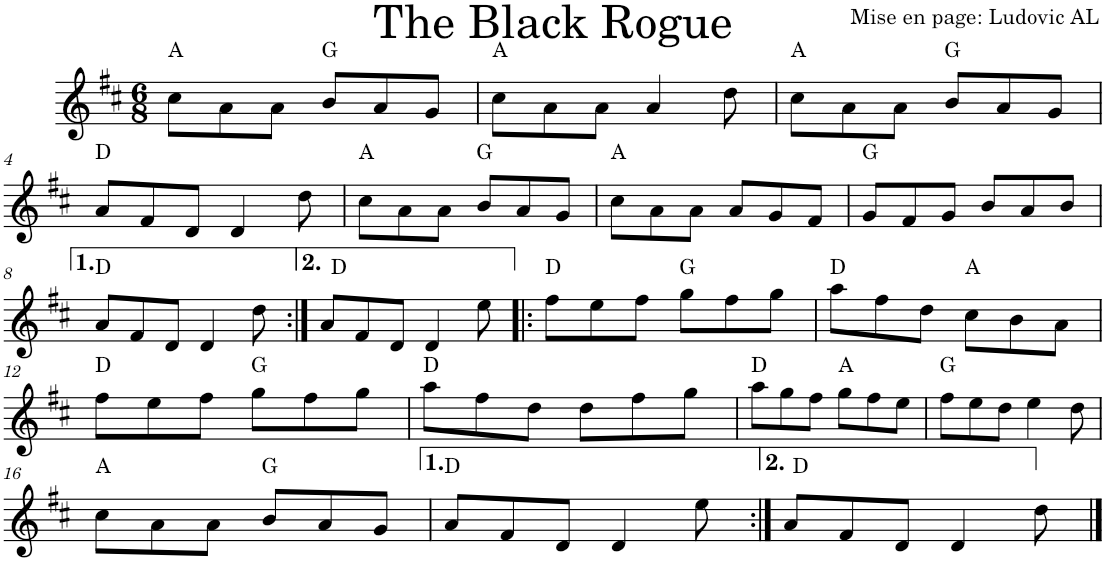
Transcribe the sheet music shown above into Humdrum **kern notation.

**kern	**harte
*part1	*part1
*staff1	*
*I"Violon	*
*I'Vln.	*
*clefG2	*
*k[f#c#]	*
*M6/8	*
=1	=1
8cc#\L	A:maj
8a\	.
8a\J	.
8b/L	G:maj
8a/	.
8g/J	.
=2	=2
8cc#\L	A:maj
8a\	.
8a\J	.
4a/	.
8dd\	.
=3	=3
8cc#\L	A:maj
8a\	.
8a\J	.
8b/L	G:maj
8a/	.
8g/J	.
!!LO:LB:g=z
=4	=4
8a/L	D:maj
8f#/	.
8d/J	.
4d/	.
8dd\	.
=5	=5
8cc#\L	A:maj
8a\	.
8a\J	.
8b/L	G:maj
8a/	.
8g/J	.
=6	=6
8cc#\L	A:maj
8a\	.
8a\J	.
8a/L	.
8g/	.
8f#/J	.
=7	=7
8g/L	G:maj
8f#/	.
8g/J	.
8b/L	.
8a/	.
8b/J	.
!!LO:LB:g=z
=8	=8
8a/L	D:maj
8f#/	.
8d/J	.
4d/	.
8dd\	.
=9:|!	=9:|!
8a/L	D:maj
8f#/	.
8d/J	.
4d/	.
8ee\	.
=10!|:	=10!|:
8ff#\L	D:maj
8ee\	.
8ff#\J	.
8gg\L	G:maj
8ff#\	.
8gg\J	.
=11	=11
8aa\L	D:maj
8ff#\	.
8dd\J	.
8cc#\L	A:maj
8b\	.
8a\J	.
!!LO:LB:g=z
=12	=12
8ff#\L	D:maj
8ee\	.
8ff#\J	.
8gg\L	G:maj
8ff#\	.
8gg\J	.
=13	=13
8aa\L	D:maj
8ff#\	.
8dd\J	.
8dd\L	.
8ff#\	.
8gg\J	.
=14	=14
8aa\L	D:maj
8gg\	.
8ff#\J	.
8gg\L	A:maj
8ff#\	.
8ee\J	.
=15	=15
8ff#\L	G:maj
8ee\	.
8dd\J	.
4ee\	.
8dd\	.
!!LO:LB:g=z
=16	=16
8cc#\L	A:maj
8a\	.
8a\J	.
8b/L	G:maj
8a/	.
8g/J	.
=17	=17
8a/L	D:maj
8f#/	.
8d/J	.
4d/	.
8ee\	.
=18:|!	=18:|!
8a/L	D:maj
8f#/	.
8d/J	.
4d/	.
8dd\	.
==	==
*-	*-
